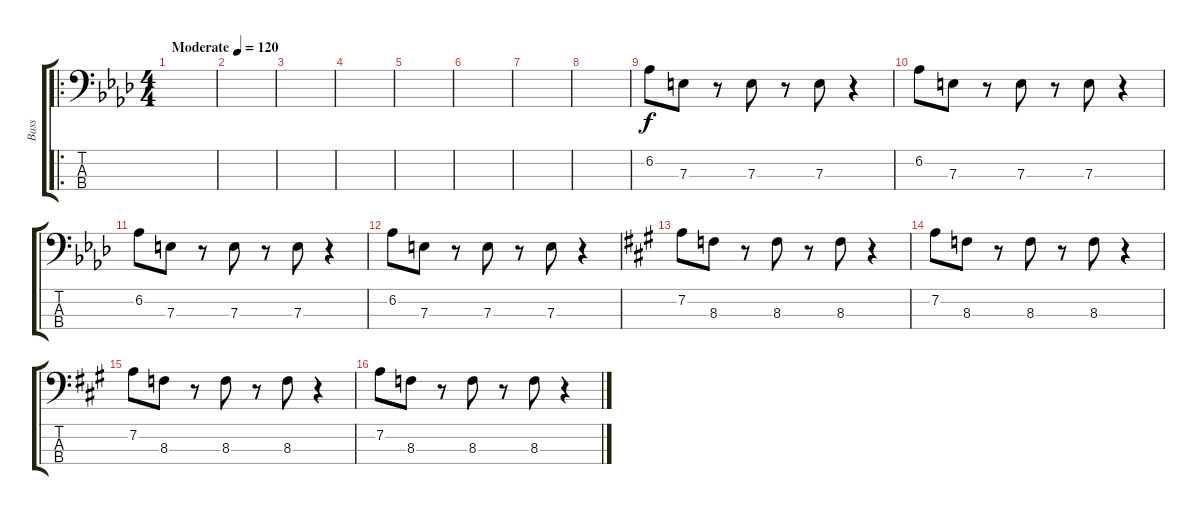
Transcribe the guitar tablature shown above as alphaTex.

\track ("Bass" "Bass") {instrument electricbassfinger}
\staff {score tabs}
\tuning (G2 D2 A1 E1) {hide}
\ro
\ts (4 4)
\tempo (120 "Moderate")
\clef f4
\ks fminor
|
|
|
|
|
|
|
|
6.2.8 7.3.8 r.8 7.3.8 r.8 7.3.8 r.4 |
6.2.8 7.3.8 r.8 7.3.8 r.8 7.3.8 r.4 |
6.2.8 7.3.8 r.8 7.3.8 r.8 7.3.8 r.4 |
6.2.8 7.3.8 r.8 7.3.8 r.8 7.3.8 r.4 |
\ks f#minor
7.2.8 8.3.8 r.8 8.3.8 r.8 8.3.8 r.4 |
7.2.8 8.3.8 r.8 8.3.8 r.8 8.3.8 r.4 |
7.2.8 8.3.8 r.8 8.3.8 r.8 8.3.8 r.4 |
7.2.8 8.3.8 r.8 8.3.8 r.8 8.3.8 r.4
